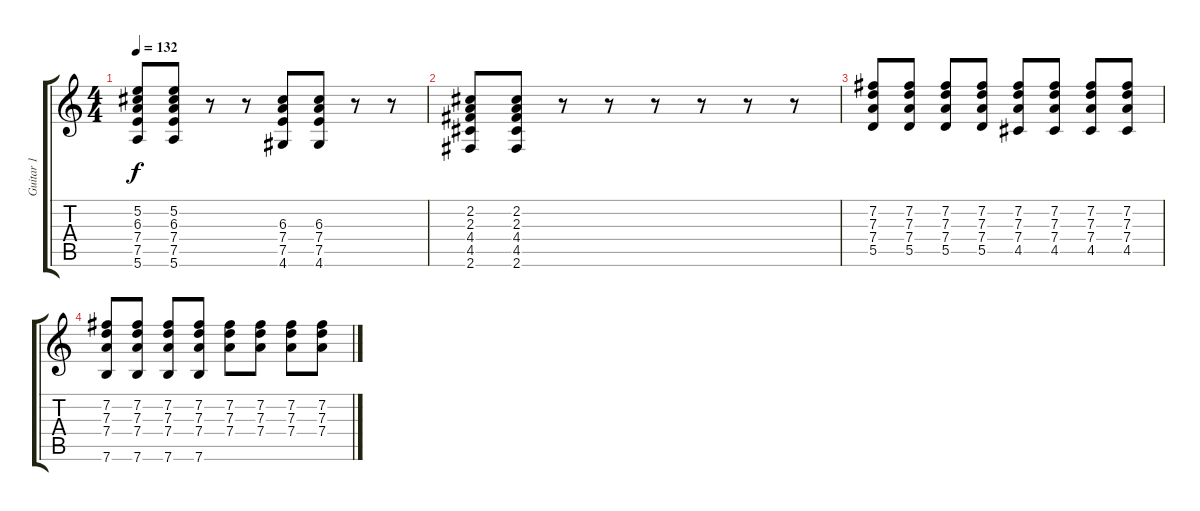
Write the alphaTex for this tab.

\track ("Guitar 1" "Guitar 1") {instrument overdrivenguitar}
\staff {score tabs}
\tuning (E4 B3 G3 D3 A2 E2) {hide}
\ts (4 4)
\tempo 132
\clef g2
\ks c
(5.2 6.3 7.4 7.5 5.6).8{dy f} (5.2 6.3 7.4 7.5 5.6).8 r.8 r.8 (6.3 7.4 7.5 4.6).8 (6.3 7.4 7.5 4.6).8 r.8 r.8 |
(2.2 2.3 4.4 4.5 2.6).8 (2.2 2.3 4.4 4.5 2.6).8 r.8 r.8 r.8 r.8 r.8 r.8 |
(7.2 7.3 7.4 5.5).8 (7.2 7.3 7.4 5.5).8 (7.2 7.3 7.4 5.5).8 (7.2 7.3 7.4 5.5).8 (7.2 7.3 7.4 4.5).8 (7.2 7.3 7.4 4.5).8 (7.2 7.3 7.4 4.5).8 (7.2 7.3 7.4 4.5).8 |
(7.2 7.3 7.4 7.6).8 (7.2 7.3 7.4 7.6).8 (7.2 7.3 7.4 7.6).8 (7.2 7.3 7.4 7.6).8 (7.2 7.3 7.4).8 (7.2 7.3 7.4).8 (7.2 7.3 7.4).8 (7.2 7.3 7.4).8
